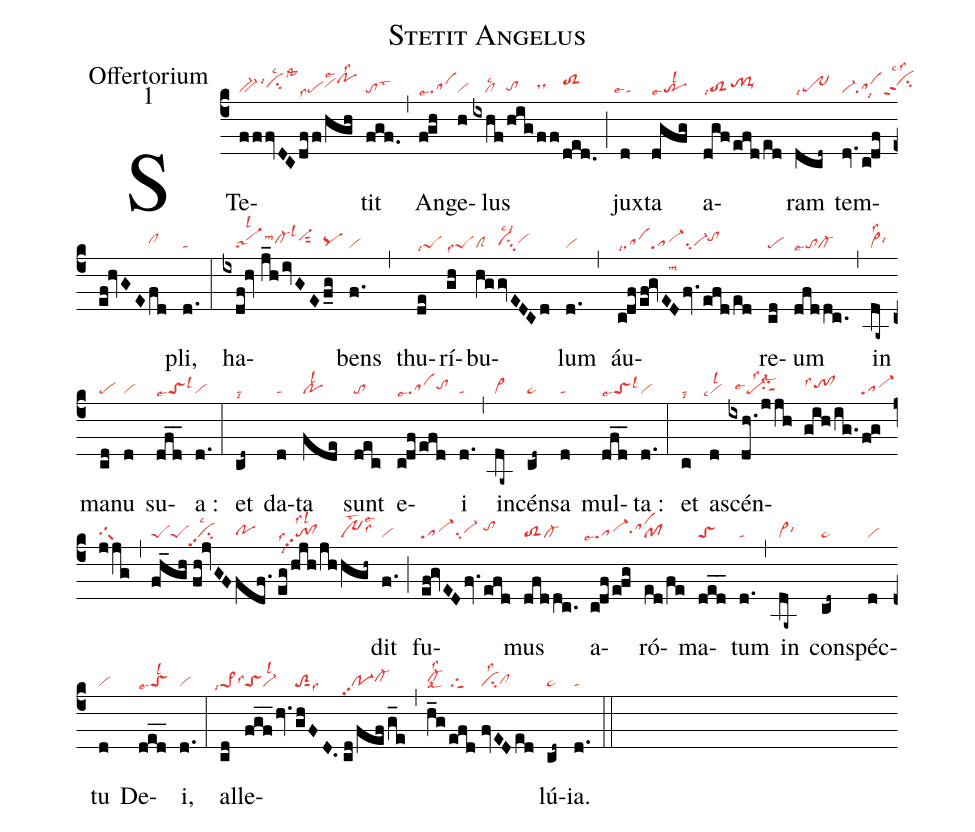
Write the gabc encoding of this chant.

name: Stetit Angelus;
office-part: Offertorium;
mode: 1;
nabc-lines: 1;
%%
(c4) STe(fffvDCdff/hgh|bv-cihhlsi4lsc2lssta3pelss7vihhlse2pohjlss2)tit(fgf.|tolst3) (,)
An(f!gh|salse7)ge(h|vi)lus(ixhf|////cllsc2|hig|tohg|ff|dshh|ded.|toS2hi) (;)
jux(d|``talse1)ta(dgfg|trlse7lsl2)
a(dgf/efd/ed|toS2lsi7tohh!cl-1hh)ram(dcd~|tr~lsi7)
tem(dv.c!df/ef!hvGE|vi-salsi8cihippt2lsc2lss2|fd|clhh)pli,(d.|ta) (:)
ha(ixdf!hv//j_hivGE|////sa-1lsl2lsm6cl-hhlsl3vi-hisut2|f_g|pqhg)bens(f.|vi) (,)
thu(de|peSlsi7)rí(gh|peSlss7)bu(hg|clS|gvEDCd|ci1hglsc2lsi2vihh)lum(d.|vi) (,)
áu(c!df/ef!gvEDfv.efd/ed|salsi7sa-su2lsm8vi-hgtohi)re(cd|pe)um(dfddc.|tolse7cl-) (,)
in(da~|vi>lss2lsi6) ma(cd|pe)nu(d|vi) su(dfd__|toSlse7lsl3)a :(d.|vi) (:)
et(cd~|talsi8) da(d|ta)ta(fde|polsl2) sunt(dec|to)
e(c!df/efd|salse7tohh)i(d.|ta) (,) in(da~|vi>)cén(cd~|ta>)sa(d|ta)
mul(dfd__|toSlse7lsl3)ta :(d.|vi) (:) et(c|talsi8)
a(d|``vilsc7lsl2)scén(ixdh.|//pe-lse4lss2|jjh |tgShhlsal2|gih/ig.|tohh!clhhlss4|f!g|sa-|jjg,|tgMhg|fh_gh//fh!jvGF|peSpeScipp2lsc2|fdf.//|pohg|eg/hjh/jh|to!clpp2lsi7lss4lss2lsl2|hgh~|po~lst2lse3lss6)dit(f.|vi) (;)
fu(ef!gvEDfv.|sa-su2vi-hh|efd|tohi)mus(dfddc.|toS2cl-) a(c!df/e!fg|``sa-lse7sahh)ró(ed/fe|pf)ma(ded__|toS)tum(d.|ta) (,)
in(da~|vi>lsi6) con(cd~|ta>)spéc(d|vi)tu(d|vi) De(ded__|toSlse7lsl2)i,(d.|vi) (:)
al(cd|``pe>1lsi7lss6)le(fgf__hv.|toSvi-lsl2|ghFD.//|toS2sut1lss9|cd/fef/g_e,|po-1pp2cl-hh|h_g/efd//|cl-hhlss2lsal8//tgS|fvEDed|cilss2clhg)lú(cd~|ta>)ia.(d.|ta) (::)
